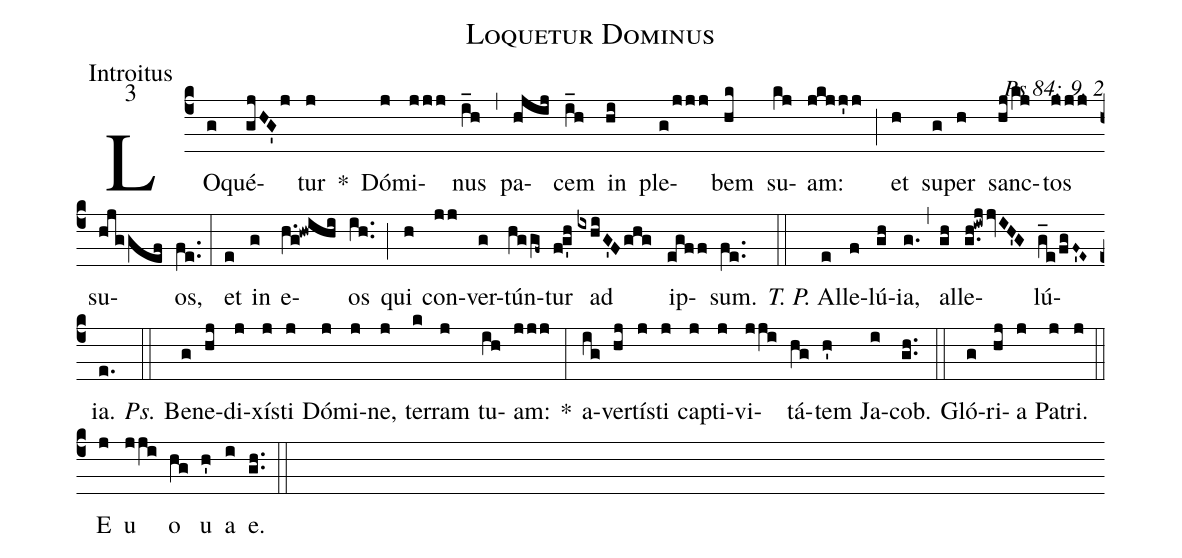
name: Loquetur Dominus;
office-part: Introitus;
mode: 3;
commentary: Ps 84: 9, 2;
%%
(c4) LO(g)qué(gjHG'j)tur(j) *() Dó(j)mi(jjj)nus(i_h) (,) pa(hjij)cem(i_h) in(hi) ple(g/jjj)bem(hk) su(kj)am:(jkjj'j) (;) et(h) su(g)per(h) sanc(hj/kj)tos(jjj) su(hjggef)os,(fe..) (:)
et(e) in(g) e(h.g!hwihi)os(ih..) (;) qui(h) con(jj)ver(g)tún(hggf~)tur(f!g'h) ad(ixhiG'Fghg) ip(egff)sum.(fe..) (::)
<i>T. P.</i> Al(e)le(f)lú(gh)ia,(g.) (,) al(gh)le(g.h!iwj/jvIH'G)lú(g_e/fgF~'E~)ia.(e.) (::)
<i>Ps.</i> Be(g)ne(hj)di(j)xís(j)ti(j) Dó(j)mi(j)ne,(j) ter(k)ram(j) tu(ih)am:(jjj) *(:)
a(ig)ver(hj)tís(j)ti(j) cap(j)ti(j)vi(jji)tá(hg)tem(h') Ja(i)cob.(gh..) (::)
Gló(g)ri(hj)a(j) Pa(j)tri.(j) (::)
<eu>E(j) u(jji) o(hg) u(h') a(i) e.</eu>(gh..) (::)
